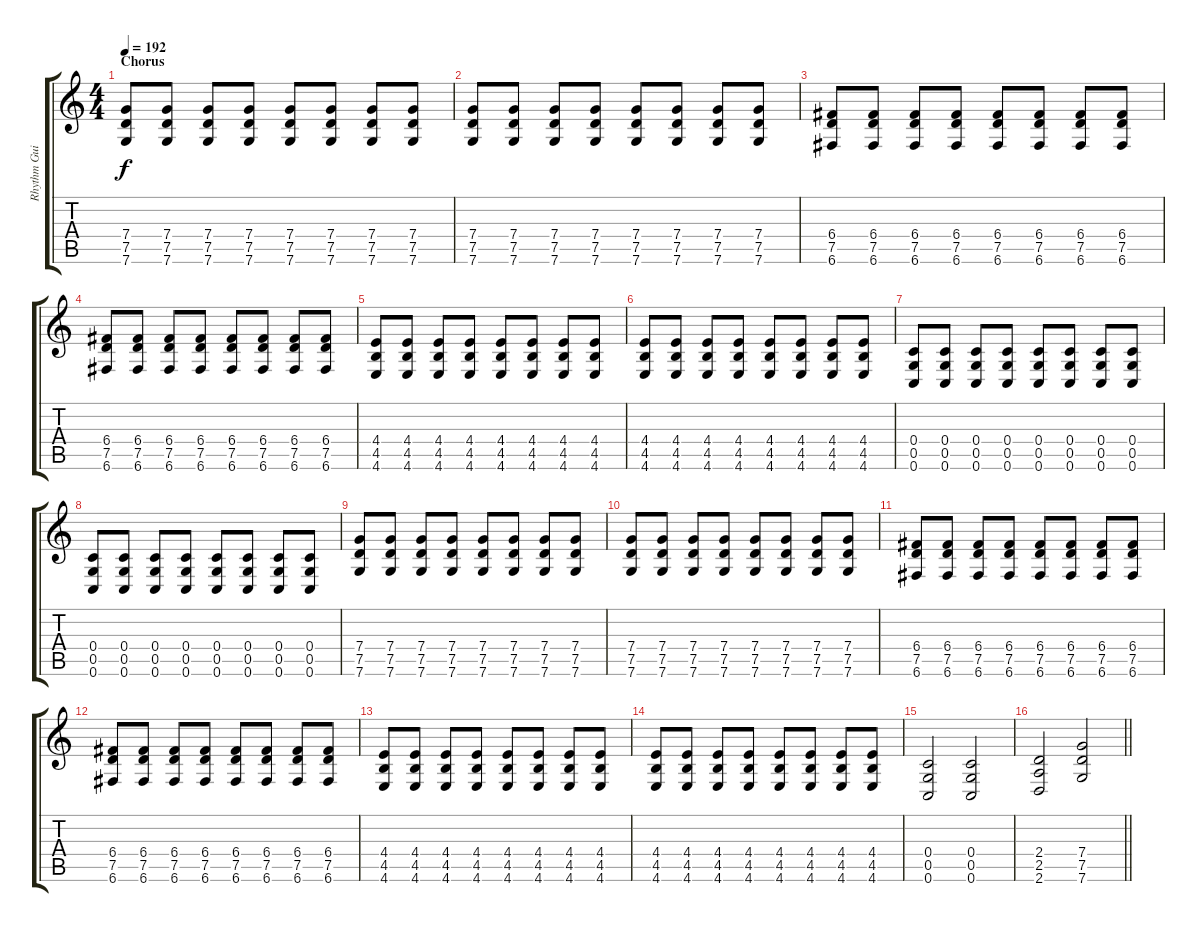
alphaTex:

\track ("Rhythm Guitar 1" "Rhythm Gui") {instrument overdrivenguitar}
\staff {score tabs}
\tuning (D4 A3 F3 C3 G2 C2) {hide}
\ts (4 4)
\section ("" "Chorus")
\tempo 192
\clef g2
\ks aminor
(7.4 7.5 7.6).8{dy f} (7.4 7.5 7.6).8 (7.4 7.5 7.6).8 (7.4 7.5 7.6).8 (7.4 7.5 7.6).8 (7.4 7.5 7.6).8 (7.4 7.5 7.6).8 (7.4 7.5 7.6).8 |
(7.4 7.5 7.6).8 (7.4 7.5 7.6).8 (7.4 7.5 7.6).8 (7.4 7.5 7.6).8 (7.4 7.5 7.6).8 (7.4 7.5 7.6).8 (7.4 7.5 7.6).8 (7.4 7.5 7.6).8 |
(6.4 7.5 6.6).8 (6.4 7.5 6.6).8 (6.4 7.5 6.6).8 (6.4 7.5 6.6).8 (6.4 7.5 6.6).8 (6.4 7.5 6.6).8 (6.4 7.5 6.6).8 (6.4 7.5 6.6).8 |
(6.4 7.5 6.6).8 (6.4 7.5 6.6).8 (6.4 7.5 6.6).8 (6.4 7.5 6.6).8 (6.4 7.5 6.6).8 (6.4 7.5 6.6).8 (6.4 7.5 6.6).8 (6.4 7.5 6.6).8 |
(4.4 4.5 4.6).8 (4.4 4.5 4.6).8 (4.4 4.5 4.6).8 (4.4 4.5 4.6).8 (4.4 4.5 4.6).8 (4.4 4.5 4.6).8 (4.4 4.5 4.6).8 (4.4 4.5 4.6).8 |
(4.4 4.5 4.6).8 (4.4 4.5 4.6).8 (4.4 4.5 4.6).8 (4.4 4.5 4.6).8 (4.4 4.5 4.6).8 (4.4 4.5 4.6).8 (4.4 4.5 4.6).8 (4.4 4.5 4.6).8 |
(0.4 0.5 0.6).8 (0.4 0.5 0.6).8 (0.4 0.5 0.6).8 (0.4 0.5 0.6).8 (0.4 0.5 0.6).8 (0.4 0.5 0.6).8 (0.4 0.5 0.6).8 (0.4 0.5 0.6).8 |
(0.4 0.5 0.6).8 (0.4 0.5 0.6).8 (0.4 0.5 0.6).8 (0.4 0.5 0.6).8 (0.4 0.5 0.6).8 (0.4 0.5 0.6).8 (0.4 0.5 0.6).8 (0.4 0.5 0.6).8 |
(7.4 7.5 7.6).8 (7.4 7.5 7.6).8 (7.4 7.5 7.6).8 (7.4 7.5 7.6).8 (7.4 7.5 7.6).8 (7.4 7.5 7.6).8 (7.4 7.5 7.6).8 (7.4 7.5 7.6).8 |
(7.4 7.5 7.6).8 (7.4 7.5 7.6).8 (7.4 7.5 7.6).8 (7.4 7.5 7.6).8 (7.4 7.5 7.6).8 (7.4 7.5 7.6).8 (7.4 7.5 7.6).8 (7.4 7.5 7.6).8 |
(6.4 7.5 6.6).8 (6.4 7.5 6.6).8 (6.4 7.5 6.6).8 (6.4 7.5 6.6).8 (6.4 7.5 6.6).8 (6.4 7.5 6.6).8 (6.4 7.5 6.6).8 (6.4 7.5 6.6).8 |
(6.4 7.5 6.6).8 (6.4 7.5 6.6).8 (6.4 7.5 6.6).8 (6.4 7.5 6.6).8 (6.4 7.5 6.6).8 (6.4 7.5 6.6).8 (6.4 7.5 6.6).8 (6.4 7.5 6.6).8 |
(4.4 4.5 4.6).8 (4.4 4.5 4.6).8 (4.4 4.5 4.6).8 (4.4 4.5 4.6).8 (4.4 4.5 4.6).8 (4.4 4.5 4.6).8 (4.4 4.5 4.6).8 (4.4 4.5 4.6).8 |
(4.4 4.5 4.6).8 (4.4 4.5 4.6).8 (4.4 4.5 4.6).8 (4.4 4.5 4.6).8 (4.4 4.5 4.6).8 (4.4 4.5 4.6).8 (4.4 4.5 4.6).8 (4.4 4.5 4.6).8 |
(0.4 0.5 0.6).2 (0.4 0.5 0.6).2 |
\barLineRight lightlight
(2.4 2.5 2.6).2 (7.4 7.5 7.6).2
